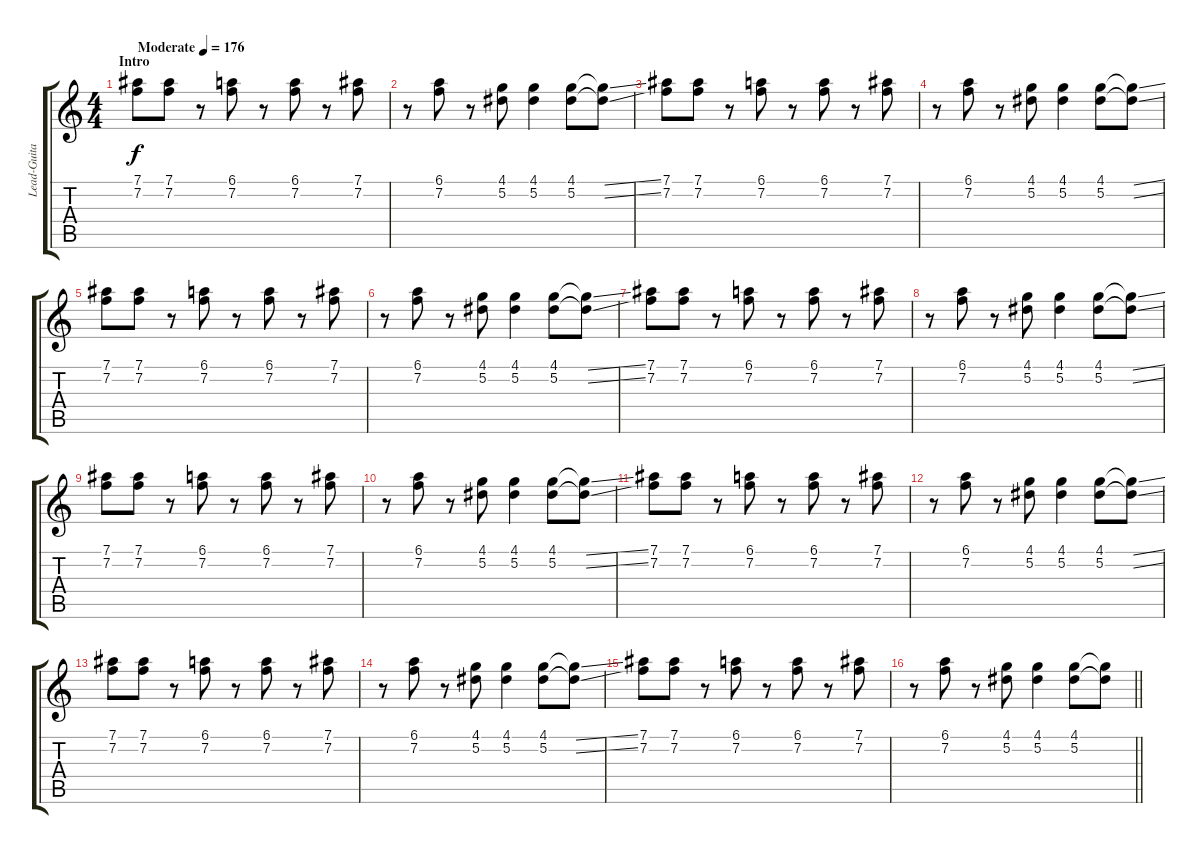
\track ("Lead-Guitar" "Lead-Guita") {instrument distortionguitar}
\staff {score tabs}
\tuning (Eb4 Bb3 Gb3 Db3 Ab2 Eb2) {hide}
\ts (4 4)
\section ("" "Intro")
\tempo (176 "Moderate")
\clef g2
\ks c
(7.1 7.2).8{dy f instrument distortionguitar} (7.1 7.2).8 r.8 (6.1 7.2).8 r.8 (6.1 7.2).8 r.8 (7.1 7.2).8 |
r.8 (6.1 7.2).8 r.8 (4.1 5.2).8 (4.1 5.2).4 (4.1 5.2).8 (4.1{ss t} 5.2{ss t}).8 |
(7.1 7.2).8 (7.1 7.2).8 r.8 (6.1 7.2).8 r.8 (6.1 7.2).8 r.8 (7.1 7.2).8 |
r.8 (6.1 7.2).8 r.8 (4.1 5.2).8 (4.1 5.2).4 (4.1 5.2).8 (4.1{ss t} 5.2{ss t}).8 |
(7.1 7.2).8 (7.1 7.2).8 r.8 (6.1 7.2).8 r.8 (6.1 7.2).8 r.8 (7.1 7.2).8 |
r.8 (6.1 7.2).8 r.8 (4.1 5.2).8 (4.1 5.2).4 (4.1 5.2).8 (4.1{ss t} 5.2{ss t}).8 |
(7.1 7.2).8 (7.1 7.2).8 r.8 (6.1 7.2).8 r.8 (6.1 7.2).8 r.8 (7.1 7.2).8 |
r.8 (6.1 7.2).8 r.8 (4.1 5.2).8 (4.1 5.2).4 (4.1 5.2).8 (4.1{ss t} 5.2{ss t}).8 |
(7.1 7.2).8 (7.1 7.2).8 r.8 (6.1 7.2).8 r.8 (6.1 7.2).8 r.8 (7.1 7.2).8 |
r.8 (6.1 7.2).8 r.8 (4.1 5.2).8 (4.1 5.2).4 (4.1 5.2).8 (4.1{ss t} 5.2{ss t}).8 |
(7.1 7.2).8 (7.1 7.2).8 r.8 (6.1 7.2).8 r.8 (6.1 7.2).8 r.8 (7.1 7.2).8 |
r.8 (6.1 7.2).8 r.8 (4.1 5.2).8 (4.1 5.2).4 (4.1 5.2).8 (4.1{ss t} 5.2{ss t}).8 |
(7.1 7.2).8 (7.1 7.2).8 r.8 (6.1 7.2).8 r.8 (6.1 7.2).8 r.8 (7.1 7.2).8 |
r.8 (6.1 7.2).8 r.8 (4.1 5.2).8 (4.1 5.2).4 (4.1 5.2).8 (4.1{ss t} 5.2{ss t}).8 |
(7.1 7.2).8 (7.1 7.2).8 r.8 (6.1 7.2).8 r.8 (6.1 7.2).8 r.8 (7.1 7.2).8 |
\barLineRight lightlight
r.8 (6.1 7.2).8 r.8 (4.1 5.2).8 (4.1 5.2).4 (4.1 5.2).8 (4.1{ss t} 5.2{ss t}).8
